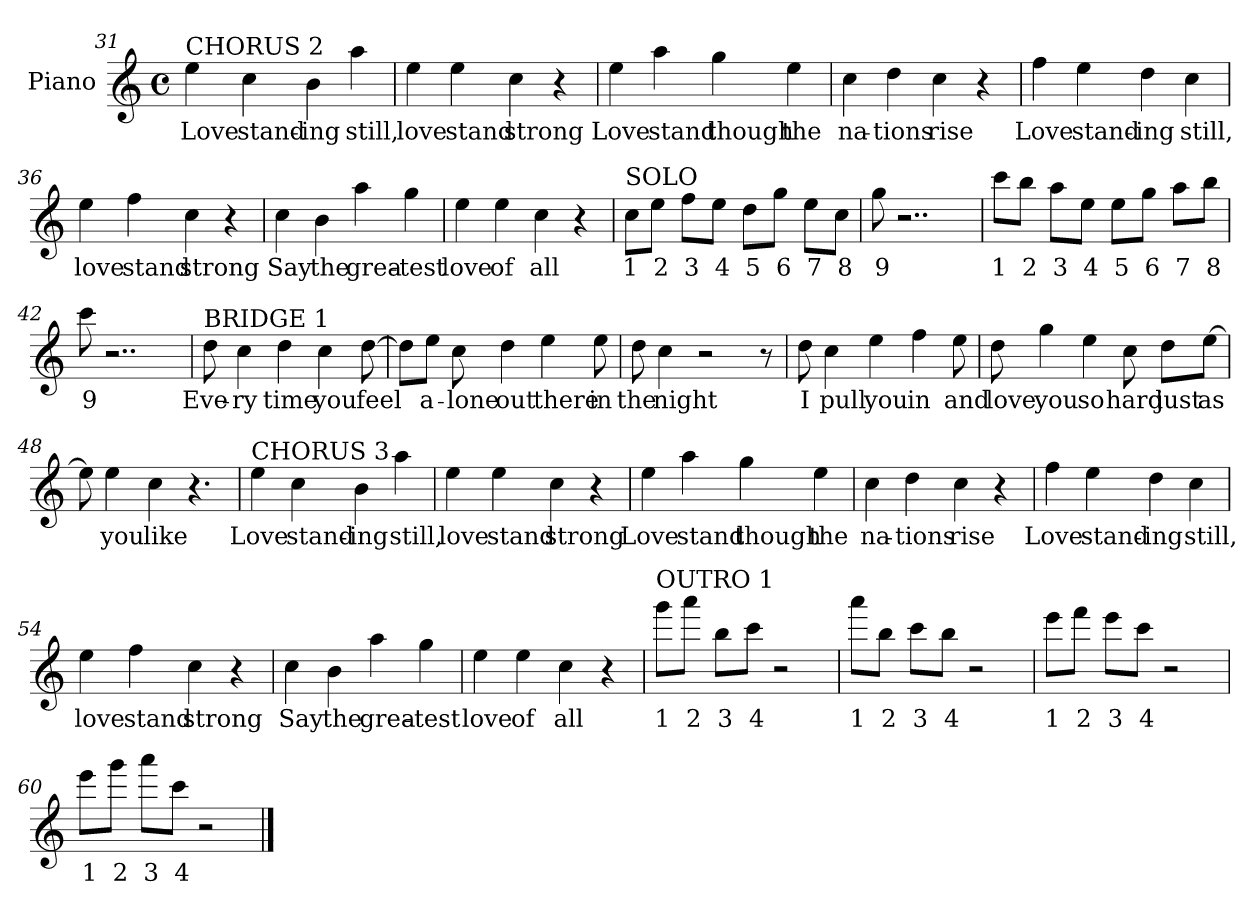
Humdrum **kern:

**kern	**text
*part1	*part1
*staff1	*staff1
*I"Piano	*
*clefG2	*
*M4/4	*
*met(c)	*
=31	=31
!LO:TX:a:t=CHORUS 2	!
4ee	Love
4cc	stand-
4b	-ing
4aa	still,
=32	=32
4ee	love
4ee	stand
4cc	strong
4r	.
=33	=33
4ee	Love
4aa	stand
4gg	though
4ee	the
=34	=34
4cc	na-
4dd	-tions
4cc	rise
4r	.
=35	=35
4ff	Love
4ee	stand-
4dd	-ing
4cc	still,
=36	=36
4ee	love
4ff	stand
4cc	strong
4r	.
=37	=37
4cc	Say
4b	the
4aa	grea-
4gg	-test
=38	=38
4ee	love
4ee	of
4cc	all
4r	.
=39	=39
!LO:TX:a:t=SOLO	!
8cc\L	1
8ee\J	2
8ff\L	3
8ee\J	4
8dd\L	5
8gg\J	6
8ee\L	7
8cc\J	8
=40	=40
8gg	9
2..r	.
=41	=41
8ccc\L	1
8bb\J	2
8aa\L	3
8ee\J	4
8ee\L	5
8gg\J	6
8aa\L	7
8bb\J	8
=42	=42
8ccc	9
2..r	.
=43	=43
!LO:TX:a:t=BRIDGE 1	!
8dd	Eve-
4cc	-ry
4dd	time
4cc	you
[8dd	feel
=44	=44
8dd\L]	.
8ee\J	a-
8cc	-lone
4dd	out
4ee	there
8ee	in
=45	=45
8dd	the
4cc	night
2r	.
8r	.
=46	=46
8dd	I
4cc	pull
4ee	you
4ff	in
8ee	and
=47	=47
8dd	love
4gg	you
4ee	so
8cc	hard
8dd\L	just
[8ee\J	as
=48	=48
8ee]	.
4ee	you
4cc	like
4.r	.
=49	=49
!LO:TX:a:t=CHORUS 3	!
4ee	Love
4cc	stand-
4b	-ing
4aa	still,
=50	=50
4ee	love
4ee	stand
4cc	strong
4r	.
=51	=51
4ee	Love
4aa	stand
4gg	though
4ee	the
=52	=52
4cc	na-
4dd	-tions
4cc	rise
4r	.
=53	=53
4ff	Love
4ee	stand-
4dd	-ing
4cc	still,
=54	=54
4ee	love
4ff	stand
4cc	strong
4r	.
=55	=55
4cc	Say
4b	the
4aa	grea-
4gg	-test
=56	=56
4ee	love
4ee	of
4cc	all
4r	.
=57	=57
!LO:TX:a:t=OUTRO 1	!
8ggg\L	1
8aaa\J	2
8bb\L	3
8ccc\J	4
2r	.
=58	=58
8aaa\L	1
8bb\J	2
8ccc\L	3
8bb\J	4
2r	.
=59	=59
8eee\L	1
8fff\J	2
8eee\L	3
8ccc\J	4
2r	.
=60	=60
8eee\L	1
8ggg\J	2
8aaa\L	3
8ccc\J	4
2r	.
==	==
*-	*-
